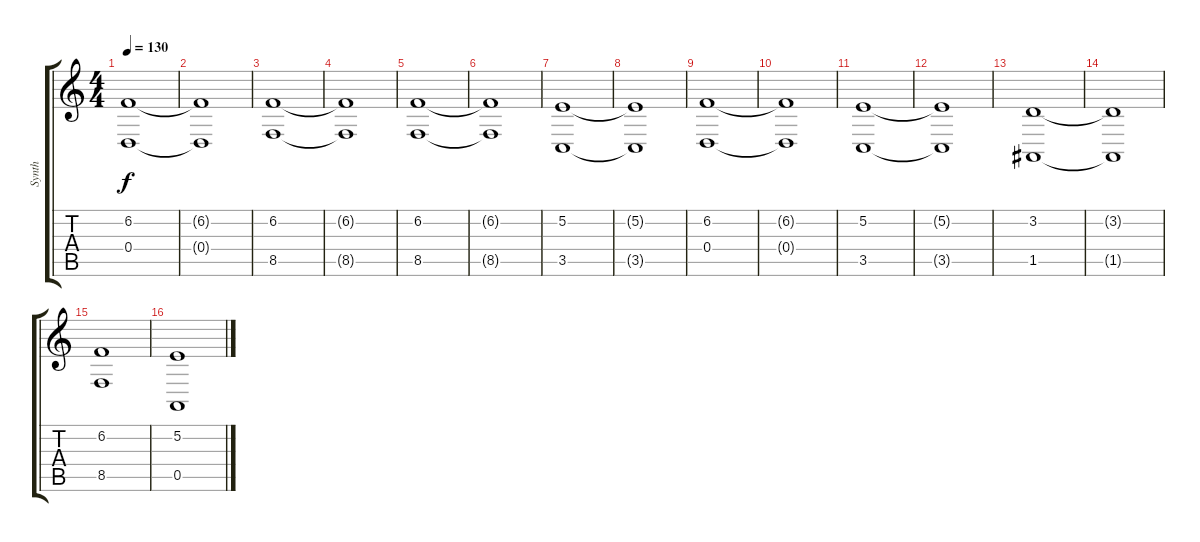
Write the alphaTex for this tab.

\track ("Synth" "Synth") {instrument choiraahs}
\staff {score tabs}
\tuning (E4 B3 G3 D3 A2 E2) {hide}
\ts (4 4)
\tempo 130
\clef g2
\ks c
(6.2 0.4).1{dy f volume 8} |
(6.2{t} 0.4{t}).1 |
(6.2 8.5).1 |
(6.2{t} 8.5{t}).1 |
(6.2 8.5).1 |
(6.2{t} 8.5{t}).1 |
(5.2 3.5).1 |
(5.2{t} 3.5{t}).1 |
(6.2 0.4).1{volume 12} |
(6.2{t} 0.4{t}).1 |
(5.2 3.5).1 |
(5.2{t} 3.5{t}).1 |
(3.2 1.5).1 |
(3.2{t} 1.5{t}).1 |
(6.2 8.5).1 |
(5.2 0.5).1
